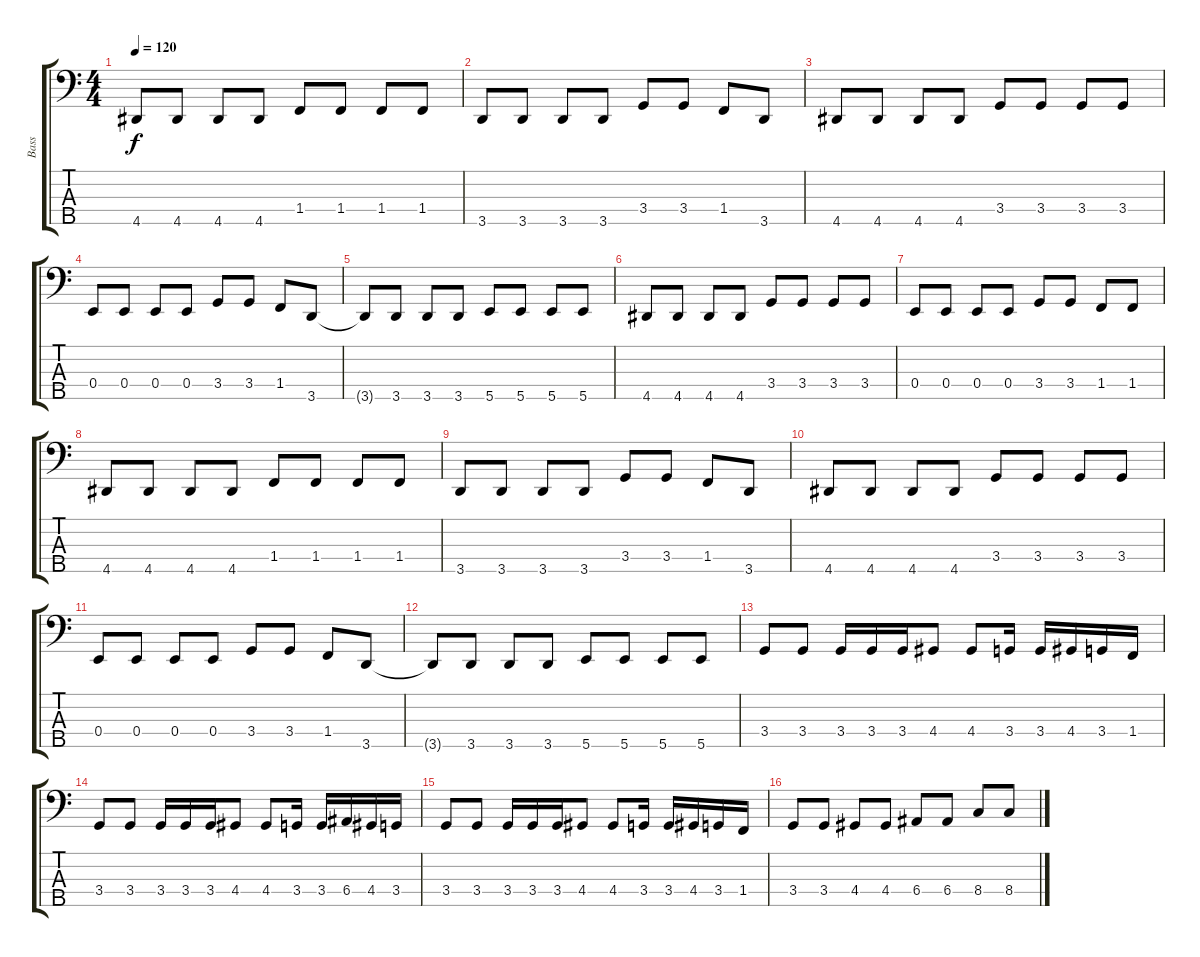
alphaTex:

\track ("Bass" "Bass") {instrument electricbasspick}
\staff {score tabs}
\tuning (G2 D2 A1 E1 B0) {hide}
\ts (4 4)
\tempo 120
\clef f4
\ks c
4.5.8{dy f} 4.5.8 4.5.8 4.5.8 1.4.8 1.4.8 1.4.8 1.4.8 |
3.5.8 3.5.8 3.5.8 3.5.8 3.4.8 3.4.8 1.4.8 3.5.8 |
4.5.8 4.5.8 4.5.8 4.5.8 3.4.8 3.4.8 3.4.8 3.4.8 |
0.4.8 0.4.8 0.4.8 0.4.8 3.4.8 3.4.8 1.4.8 3.5.8 |
3.5{t}.8 3.5.8 3.5.8 3.5.8 5.5.8 5.5.8 5.5.8 5.5.8 |
4.5.8 4.5.8 4.5.8 4.5.8 3.4.8 3.4.8 3.4.8 3.4.8 |
0.4.8 0.4.8 0.4.8 0.4.8 3.4.8 3.4.8 1.4.8 1.4.8 |
4.5.8 4.5.8 4.5.8 4.5.8 1.4.8 1.4.8 1.4.8 1.4.8 |
3.5.8 3.5.8 3.5.8 3.5.8 3.4.8 3.4.8 1.4.8 3.5.8 |
4.5.8 4.5.8 4.5.8 4.5.8 3.4.8 3.4.8 3.4.8 3.4.8 |
0.4.8 0.4.8 0.4.8 0.4.8 3.4.8 3.4.8 1.4.8 3.5.8 |
3.5{t}.8 3.5.8 3.5.8 3.5.8 5.5.8 5.5.8 5.5.8 5.5.8 |
3.4.8 3.4.8 3.4.16 3.4.16 3.4.16 4.4.8 4.4.8 3.4.16 3.4.16 4.4.16 3.4.16 1.4.16 |
3.4.8 3.4.8 3.4.16 3.4.16 3.4.16 4.4.8 4.4.8 3.4.16 3.4.16 6.4.16 4.4.16 3.4.16 |
3.4.8 3.4.8 3.4.16 3.4.16 3.4.16 4.4.8 4.4.8 3.4.16 3.4.16 4.4.16 3.4.16 1.4.16 |
3.4.8 3.4.8 4.4.8 4.4.8 6.4.8 6.4.8 8.4.8 8.4.8
